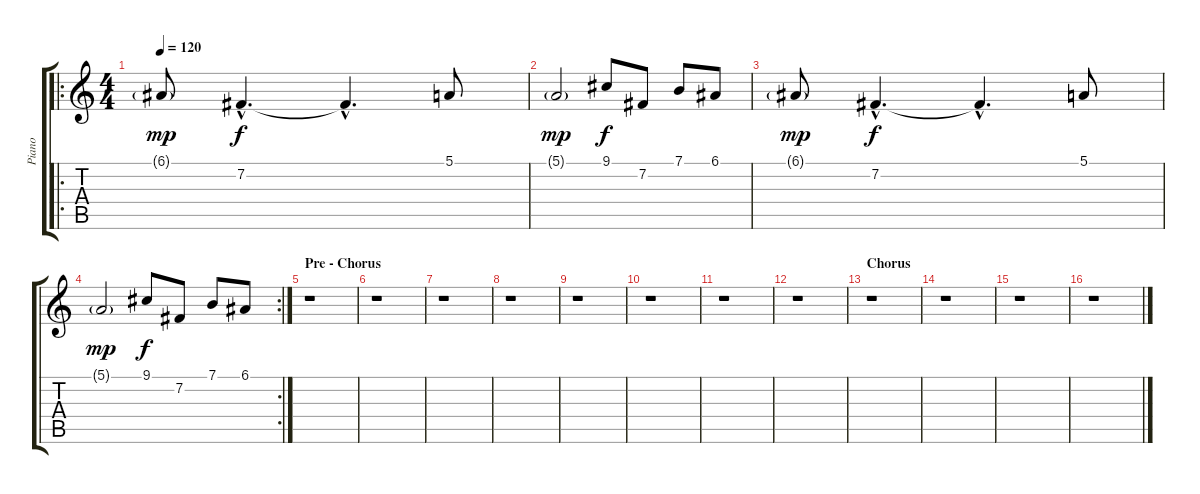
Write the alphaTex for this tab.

\track ("Piano" "Piano") {instrument acousticgrandpiano}
\staff {score tabs}
\tuning (E4 B3 G3 D3 A2 E2) {hide}
\ro
\ts (4 4)
\tempo 120
\clef g2
\ks c
6.1{g}.8{dy mp} 7.2{hac}.4{d dy f} 7.2{hac t}.4{d} 5.1.8 |
5.1{g}.2{dy mp} 9.1.8{dy f} 7.2.8 7.1.8 6.1.8 |
6.1{g}.8{dy mp} 7.2{hac}.4{d dy f} 7.2{hac t}.4{d} 5.1.8 |
\rc 2
5.1{g}.2{dy mp} 9.1.8{dy f} 7.2.8 7.1.8 6.1.8 |
\section ("" "Pre - Chorus")
r.1 |
r.1 |
r.1 |
r.1 |
r.1 |
r.1 |
r.1 |
r.1 |
\section ("" "Chorus")
r.1 |
r.1 |
r.1 |
r.1
